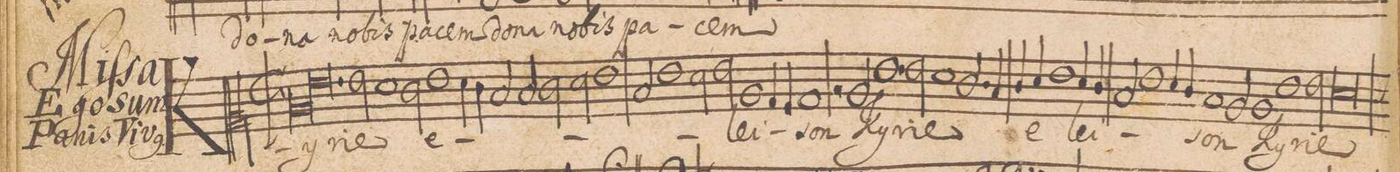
**kern	**text
*I"ALTVS.	*
*clefC2	*
*k[]	*
*met(c|)	*
*M2/1	*
*lig	*
1c	Ky-
1.g	.
*Xlig	*
=2-	=2-
*2\right	*
2g\	-ri-
1f	-e
=3-	=3-
2e\	e-
1g	.
4f\	.
4e\	.
=4-	=4-
2d/	.
2d/	.
2e\	.
2f\	.
=5-	=5-
1g	.
2d/	.
1g\	.
=6-	=6-
2f\	.
2g\	.
1c/	-lei-
=7-	=7-
4B/	.
4A/	.
1B	-son
=8-	=8-
2rc	.
2c/	Ky-
1.g	.
=9-	=9-
2g\	-ri-
1f	-e
=10-	=10-
2.e/	.
4d/	.
4e/	.
4f/	e-
1g\	.
=11-	=11-
4f/	-lei-
4e/	.
2d/	.
1g\	.
=12-	=12-
4f/	.
4e/	.
1d	-son
=13-	=13-
2c/	.
1c	Ky-
1g\	.
=14-	=14-
2g\	-ri-
*custos:e	*
0f	-e
=15-	=15-
*-	*-
